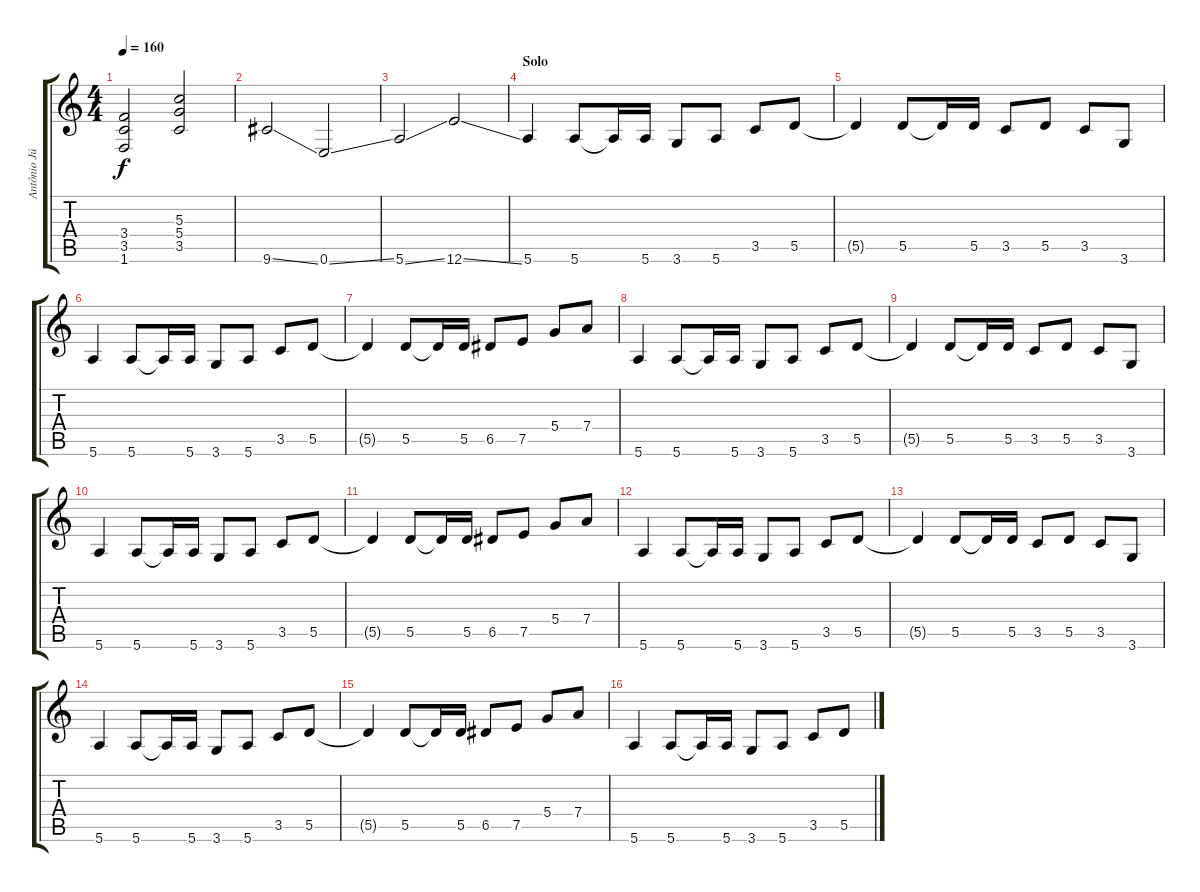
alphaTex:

\track ("Antônio Júlio Nastácia" "Antônio Jú") {instrument distortionguitar}
\staff {score tabs}
\tuning (E4 B3 G3 D3 A2 E2) {hide}
\ts (4 4)
\tempo 160
\clef g2
\ks c
(3.4 3.5 1.6).2{dy f} (5.3 5.4 3.5).2 |
9.6{ss}.2 0.6{ss}.2 |
5.6{ss}.2 12.6{ss}.2 |
\section ("" "Solo")
5.6.4 5.6.8 5.6{t}.16 5.6.16 3.6.8 5.6.8 3.5.8 5.5.8 |
5.5{t}.4 5.5.8 5.5{t}.16 5.5.16 3.5.8 5.5.8 3.5.8 3.6.8 |
5.6.4 5.6.8 5.6{t}.16 5.6.16 3.6.8 5.6.8 3.5.8 5.5.8 |
5.5{t}.4 5.5.8 5.5{t}.16 5.5.16 6.5.8 7.5.8 5.4.8 7.4.8 |
5.6.4 5.6.8 5.6{t}.16 5.6.16 3.6.8 5.6.8 3.5.8 5.5.8 |
5.5{t}.4 5.5.8 5.5{t}.16 5.5.16 3.5.8 5.5.8 3.5.8 3.6.8 |
5.6.4 5.6.8 5.6{t}.16 5.6.16 3.6.8 5.6.8 3.5.8 5.5.8 |
5.5{t}.4 5.5.8 5.5{t}.16 5.5.16 6.5.8 7.5.8 5.4.8 7.4.8 |
5.6.4 5.6.8 5.6{t}.16 5.6.16 3.6.8 5.6.8 3.5.8 5.5.8 |
5.5{t}.4 5.5.8 5.5{t}.16 5.5.16 3.5.8 5.5.8 3.5.8 3.6.8 |
5.6.4 5.6.8 5.6{t}.16 5.6.16 3.6.8 5.6.8 3.5.8 5.5.8 |
5.5{t}.4 5.5.8 5.5{t}.16 5.5.16 6.5.8 7.5.8 5.4.8 7.4.8 |
5.6.4 5.6.8 5.6{t}.16 5.6.16 3.6.8 5.6.8 3.5.8 5.5.8
